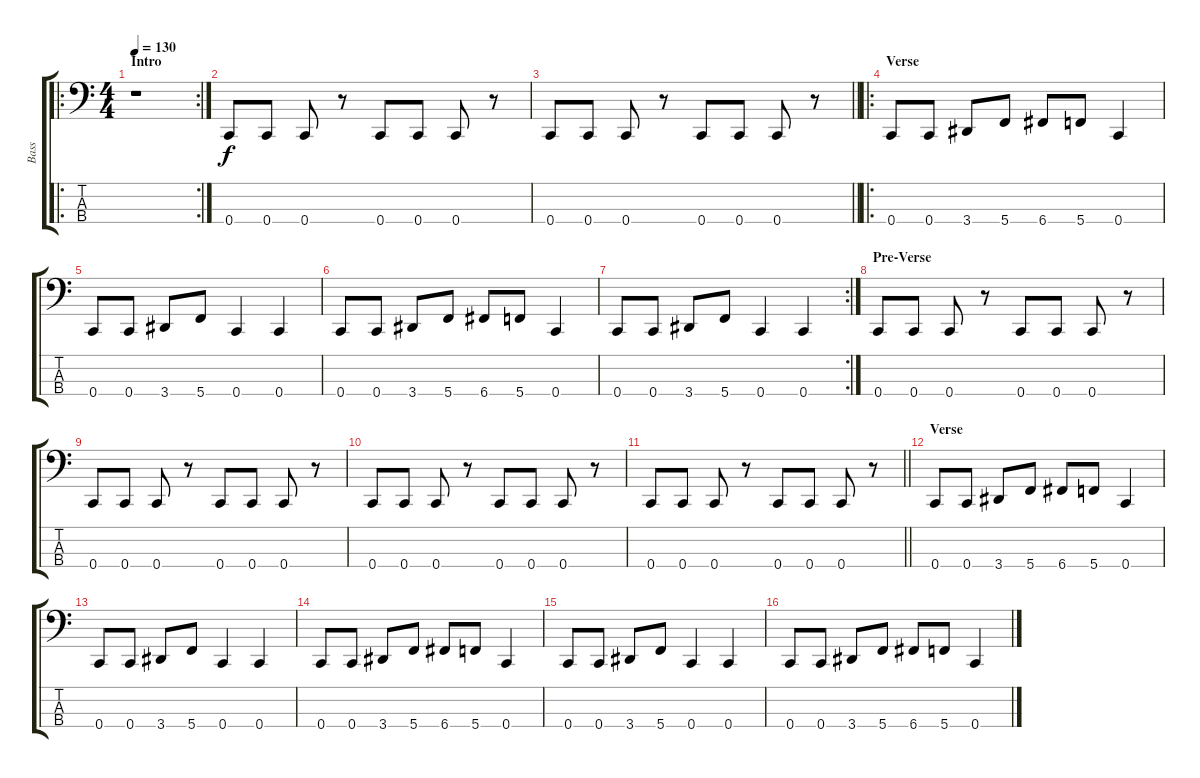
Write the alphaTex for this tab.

\track ("Bass" "Bass") {instrument electricbassfinger}
\staff {score tabs}
\tuning (F2 C2 G1 C1) {hide}
\ro
\rc 2
\ts (4 4)
\section ("" "Intro")
\tempo 130
\clef f4
\ks c
r.1{dy f instrument electricbassfinger} |
0.4.8 0.4.8 0.4.8 r.8 0.4.8 0.4.8 0.4.8 r.8 |
\barLineRight lightlight
0.4.8 0.4.8 0.4.8 r.8 0.4.8 0.4.8 0.4.8 r.8 |
\ro
\section ("" "Verse")
0.4.8 0.4.8 3.4.8 5.4.8 6.4.8 5.4.8 0.4.4 |
0.4.8 0.4.8 3.4.8 5.4.8 0.4.4 0.4.4 |
0.4.8 0.4.8 3.4.8 5.4.8 6.4.8 5.4.8 0.4.4 |
\rc 2
0.4.8 0.4.8 3.4.8 5.4.8 0.4.4 0.4.4 |
\section ("" "Pre-Verse")
0.4.8 0.4.8 0.4.8 r.8 0.4.8 0.4.8 0.4.8 r.8 |
0.4.8 0.4.8 0.4.8 r.8 0.4.8 0.4.8 0.4.8 r.8 |
0.4.8 0.4.8 0.4.8 r.8 0.4.8 0.4.8 0.4.8 r.8 |
\barLineRight lightlight
0.4.8 0.4.8 0.4.8 r.8 0.4.8 0.4.8 0.4.8 r.8 |
\section ("" "Verse")
0.4.8 0.4.8 3.4.8 5.4.8 6.4.8 5.4.8 0.4.4 |
0.4.8 0.4.8 3.4.8 5.4.8 0.4.4 0.4.4 |
0.4.8 0.4.8 3.4.8 5.4.8 6.4.8 5.4.8 0.4.4 |
0.4.8 0.4.8 3.4.8 5.4.8 0.4.4 0.4.4 |
0.4.8 0.4.8 3.4.8 5.4.8 6.4.8 5.4.8 0.4.4
